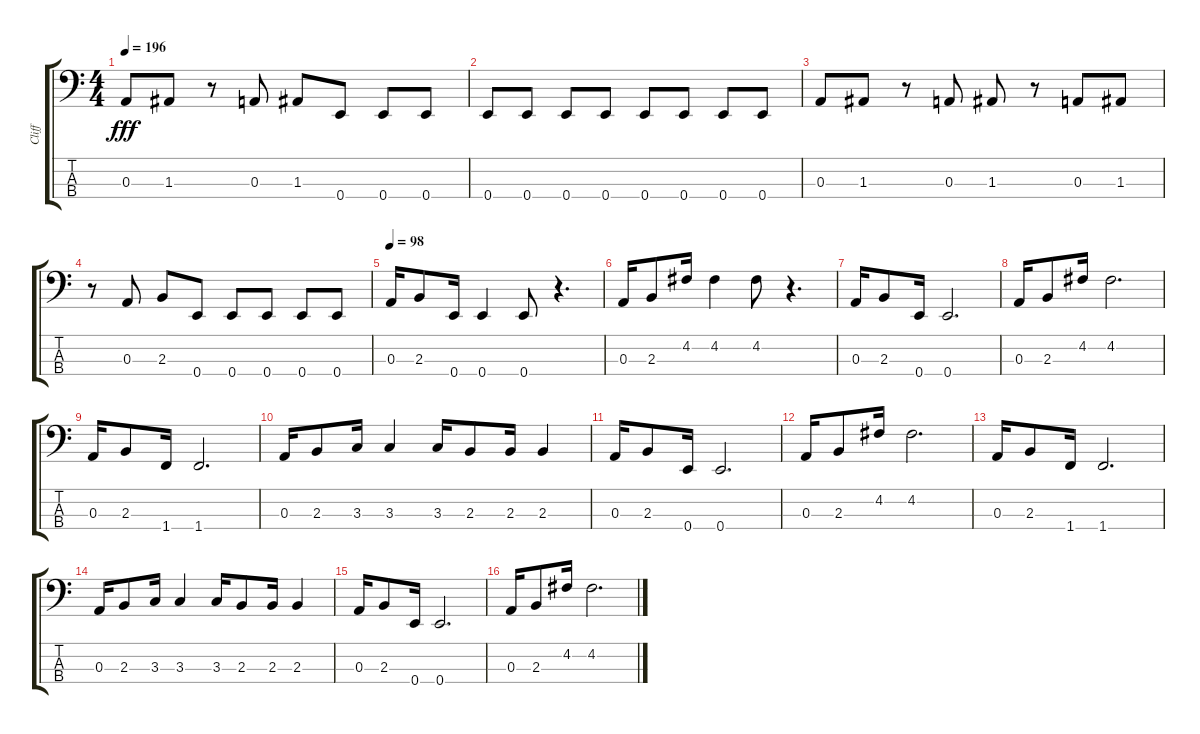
\track ("Cliff" "Cliff") {instrument electricbassfinger}
\staff {score tabs}
\tuning (G2 D2 A1 E1) {hide}
\ts (4 4)
\tempo 196
\clef f4
\ks c
0.3.8{dy fff} 1.3.8 r.8 0.3.8 1.3.8 0.4.8 0.4.8 0.4.8 |
0.4.8 0.4.8 0.4.8 0.4.8 0.4.8 0.4.8 0.4.8 0.4.8 |
0.3.8 1.3.8 r.8 0.3.8 1.3.8 r.8 0.3.8 1.3.8 |
r.8 0.3.8 2.3.8 0.4.8 0.4.8 0.4.8 0.4.8 0.4.8 |
\tempo 98
0.3.16 2.3.8 0.4.16 0.4.4 0.4.8 r.4{d} |
0.3.16 2.3.8 4.2.16 4.2.4 4.2.8 r.4{d} |
0.3.16 2.3.8 0.4.16 0.4.2{d} |
0.3.16 2.3.8 4.2.16 4.2.2{d} |
0.3.16 2.3.8 1.4.16 1.4.2{d} |
0.3.16 2.3.8 3.3.16 3.3.4 3.3.16 2.3.8 2.3.16 2.3.4 |
0.3.16 2.3.8 0.4.16 0.4.2{d} |
0.3.16 2.3.8 4.2.16 4.2.2{d} |
0.3.16 2.3.8 1.4.16 1.4.2{d} |
0.3.16 2.3.8 3.3.16 3.3.4 3.3.16 2.3.8 2.3.16 2.3.4 |
0.3.16 2.3.8 0.4.16 0.4.2{d} |
0.3.16 2.3.8 4.2.16 4.2.2{d}
